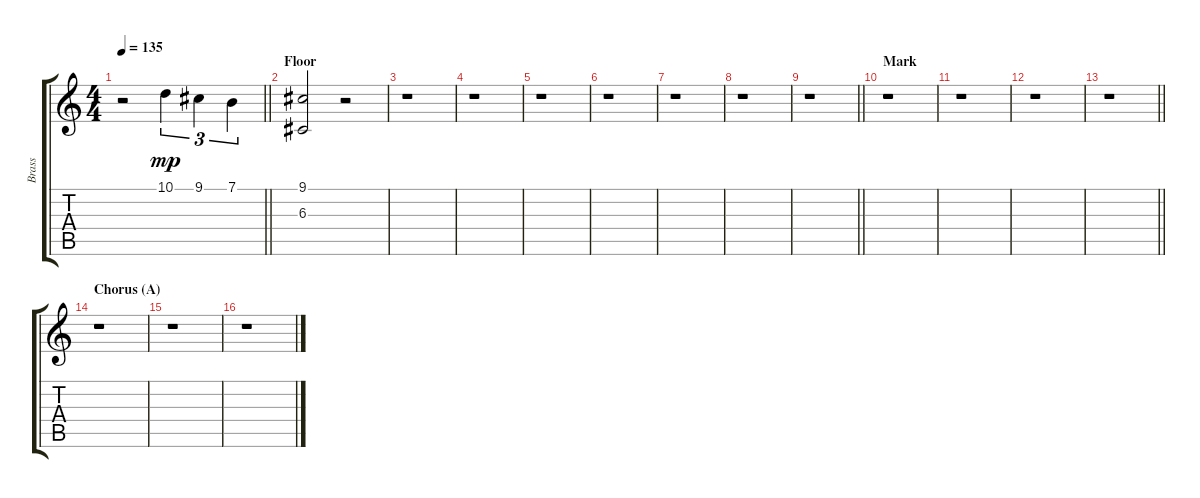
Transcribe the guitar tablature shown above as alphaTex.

\track ("Brass" "Brass") {instrument brasssection}
\staff {score tabs}
\tuning (E4 B3 G3 D3 A2 E2) {hide}
\ts (4 4)
\tempo 135
\clef g2
\barLineRight lightlight
\ks c
r.2{dy f} 10.1.4{tu (3 2) dy mp} 9.1.4{tu (3 2)} 7.1.4{tu (3 2)} |
\section ("" "Floor")
(9.1 6.3).2 r.2 |
r.1 |
r.1 |
r.1 |
r.1 |
r.1 |
r.1 |
\barLineRight lightlight
r.1 |
\section ("" "Mark")
r.1 |
r.1 |
r.1 |
\barLineRight lightlight
r.1 |
\section ("" "Chorus (A)")
r.1 |
r.1 |
r.1
